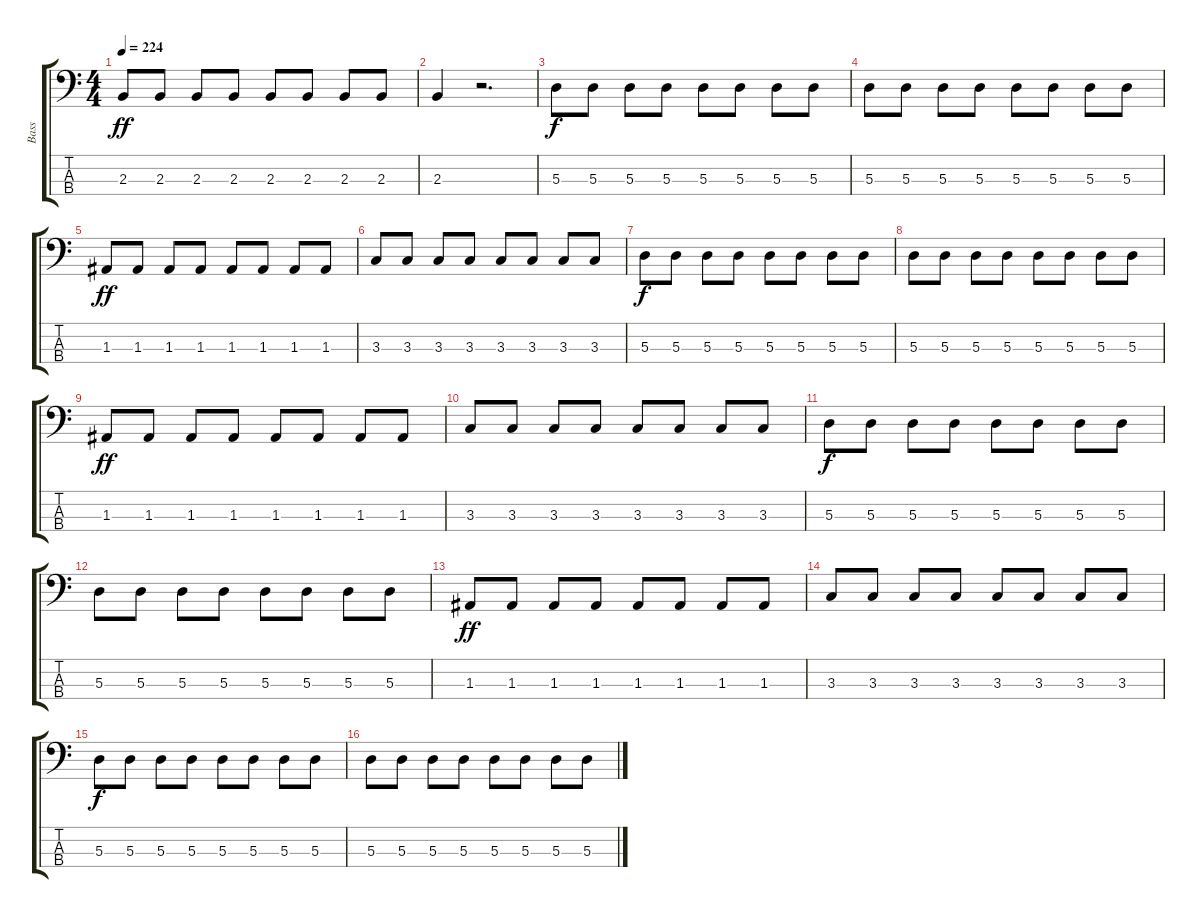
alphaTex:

\track ("Bass" "Bass") {instrument electricbasspick}
\staff {score tabs}
\tuning (G2 D2 A1 E1) {hide}
\ts (4 4)
\tempo 224
\clef f4
\ks c
2.3.8{dy ff} 2.3.8 2.3.8 2.3.8 2.3.8 2.3.8 2.3.8 2.3.8 |
2.3.4 r.2{d} |
5.3.8{dy f} 5.3.8 5.3.8 5.3.8 5.3.8 5.3.8 5.3.8 5.3.8 |
5.3.8 5.3.8 5.3.8 5.3.8 5.3.8 5.3.8 5.3.8 5.3.8 |
1.3.8{dy ff} 1.3.8 1.3.8 1.3.8 1.3.8 1.3.8 1.3.8 1.3.8 |
3.3.8 3.3.8 3.3.8 3.3.8 3.3.8 3.3.8 3.3.8 3.3.8 |
5.3.8{dy f} 5.3.8 5.3.8 5.3.8 5.3.8 5.3.8 5.3.8 5.3.8 |
5.3.8 5.3.8 5.3.8 5.3.8 5.3.8 5.3.8 5.3.8 5.3.8 |
1.3.8{dy ff} 1.3.8 1.3.8 1.3.8 1.3.8 1.3.8 1.3.8 1.3.8 |
3.3.8 3.3.8 3.3.8 3.3.8 3.3.8 3.3.8 3.3.8 3.3.8 |
5.3.8{dy f} 5.3.8 5.3.8 5.3.8 5.3.8 5.3.8 5.3.8 5.3.8 |
5.3.8 5.3.8 5.3.8 5.3.8 5.3.8 5.3.8 5.3.8 5.3.8 |
1.3.8{dy ff} 1.3.8 1.3.8 1.3.8 1.3.8 1.3.8 1.3.8 1.3.8 |
3.3.8 3.3.8 3.3.8 3.3.8 3.3.8 3.3.8 3.3.8 3.3.8 |
5.3.8{dy f} 5.3.8 5.3.8 5.3.8 5.3.8 5.3.8 5.3.8 5.3.8 |
5.3.8 5.3.8 5.3.8 5.3.8 5.3.8 5.3.8 5.3.8 5.3.8
